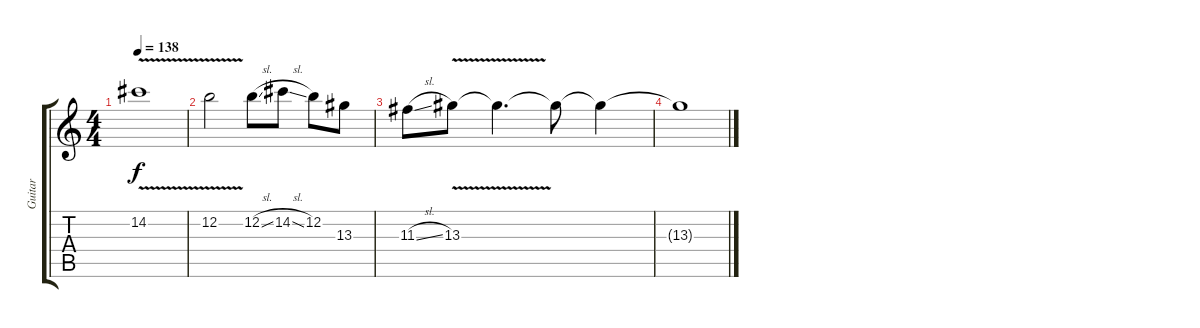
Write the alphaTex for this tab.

\track ("Guitar" "Guitar") {instrument overdrivenguitar}
\staff {score tabs}
\tuning (E4 B3 G3 D3 A2 D2) {hide}
\ts (4 4)
\tempo 138
\clef g2
\ks c
14.2{v}.1{dy f} |
12.2{v}.2 12.2{sl}.8 14.2{sl}.8 12.2.8 13.3.8 |
11.3{sl}.8 13.3{v}.8 13.3{t}.4{d} 13.3{t}.8 13.3{t}.4{volume 0} |
13.3{t}.1
